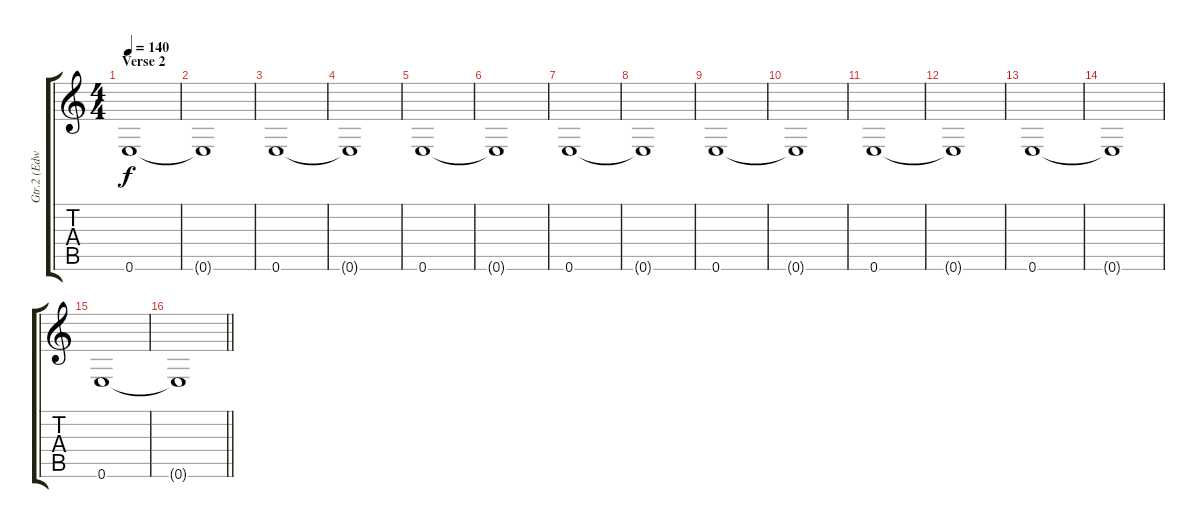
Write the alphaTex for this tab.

\track ("Gtr.2 (Edward O'Brien)" "Gtr.2 (Edw") {instrument electricguitarjazz}
\staff {score tabs}
\tuning (E4 B3 G3 D3 A2 E2) {hide}
\ts (4 4)
\section ("" "Verse 2")
\tempo 140
\clef g2
\ks c
0.6.1{dy f volume 4} |
0.6{t}.1 |
0.6.1 |
0.6{t}.1 |
0.6.1 |
0.6{t}.1 |
0.6.1 |
0.6{t}.1 |
0.6.1 |
0.6{t}.1 |
0.6.1 |
0.6{t}.1 |
0.6.1 |
0.6{t}.1 |
0.6.1 |
\barLineRight lightlight
0.6{t}.1
